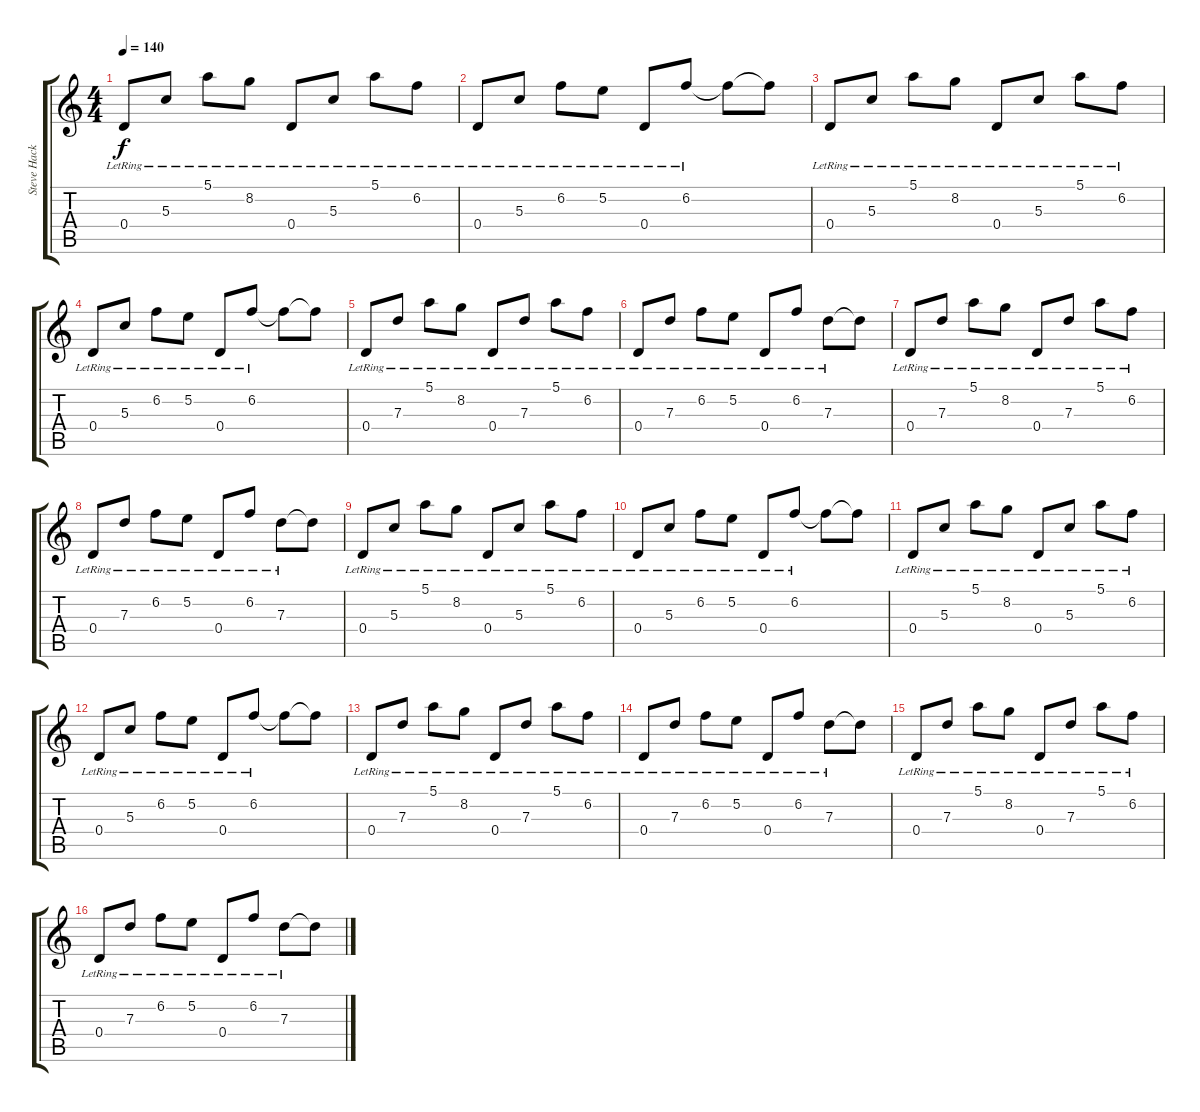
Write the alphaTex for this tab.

\track ("Steve Hackett (12-string guitar 2)" "Steve Hack") {instrument acousticguitarsteel}
\staff {score tabs}
\tuning (E4 B3 G3 D3 A2 E2) {hide}
\ts (4 4)
\tempo 140
\clef g2
\ks c
0.4{lr}.8{dy f} 5.3{lr}.8 5.1{lr}.8 8.2{lr}.8 0.4{lr}.8 5.3{lr}.8 5.1{lr}.8 6.2{lr}.8 |
0.4{lr}.8 5.3{lr}.8 6.2{lr}.8 5.2{lr}.8 0.4{lr}.8 6.2{lr}.8 6.2{t}.8 6.2{t}.8 |
0.4{lr}.8 5.3{lr}.8 5.1{lr}.8 8.2{lr}.8 0.4{lr}.8 5.3{lr}.8 5.1{lr}.8 6.2{lr}.8 |
0.4{lr}.8 5.3{lr}.8 6.2{lr}.8 5.2{lr}.8 0.4{lr}.8 6.2{lr}.8 6.2{t}.8 6.2{t}.8 |
0.4{lr}.8 7.3{lr}.8 5.1{lr}.8 8.2{lr}.8 0.4{lr}.8 7.3{lr}.8 5.1{lr}.8 6.2{lr}.8 |
0.4{lr}.8 7.3{lr}.8 6.2{lr}.8 5.2{lr}.8 0.4{lr}.8 6.2{lr}.8 7.3{lr}.8 7.3{t}.8 |
0.4{lr}.8 7.3{lr}.8 5.1{lr}.8 8.2{lr}.8 0.4{lr}.8 7.3{lr}.8 5.1{lr}.8 6.2{lr}.8 |
0.4{lr}.8 7.3{lr}.8 6.2{lr}.8 5.2{lr}.8 0.4{lr}.8 6.2{lr}.8 7.3{lr}.8 7.3{t}.8 |
0.4{lr}.8 5.3{lr}.8 5.1{lr}.8 8.2{lr}.8 0.4{lr}.8 5.3{lr}.8 5.1{lr}.8 6.2{lr}.8 |
0.4{lr}.8 5.3{lr}.8 6.2{lr}.8 5.2{lr}.8 0.4{lr}.8 6.2{lr}.8 6.2{t}.8 6.2{t}.8 |
0.4{lr}.8 5.3{lr}.8 5.1{lr}.8 8.2{lr}.8 0.4{lr}.8 5.3{lr}.8 5.1{lr}.8 6.2{lr}.8 |
0.4{lr}.8 5.3{lr}.8 6.2{lr}.8 5.2{lr}.8 0.4{lr}.8 6.2{lr}.8 6.2{t}.8 6.2{t}.8 |
0.4{lr}.8 7.3{lr}.8 5.1{lr}.8 8.2{lr}.8 0.4{lr}.8 7.3{lr}.8 5.1{lr}.8 6.2{lr}.8 |
0.4{lr}.8 7.3{lr}.8 6.2{lr}.8 5.2{lr}.8 0.4{lr}.8 6.2{lr}.8 7.3{lr}.8 7.3{t}.8 |
0.4{lr}.8 7.3{lr}.8 5.1{lr}.8 8.2{lr}.8 0.4{lr}.8 7.3{lr}.8 5.1{lr}.8 6.2{lr}.8 |
0.4{lr}.8 7.3{lr}.8 6.2{lr}.8 5.2{lr}.8 0.4{lr}.8 6.2{lr}.8 7.3{lr}.8 7.3{t}.8
